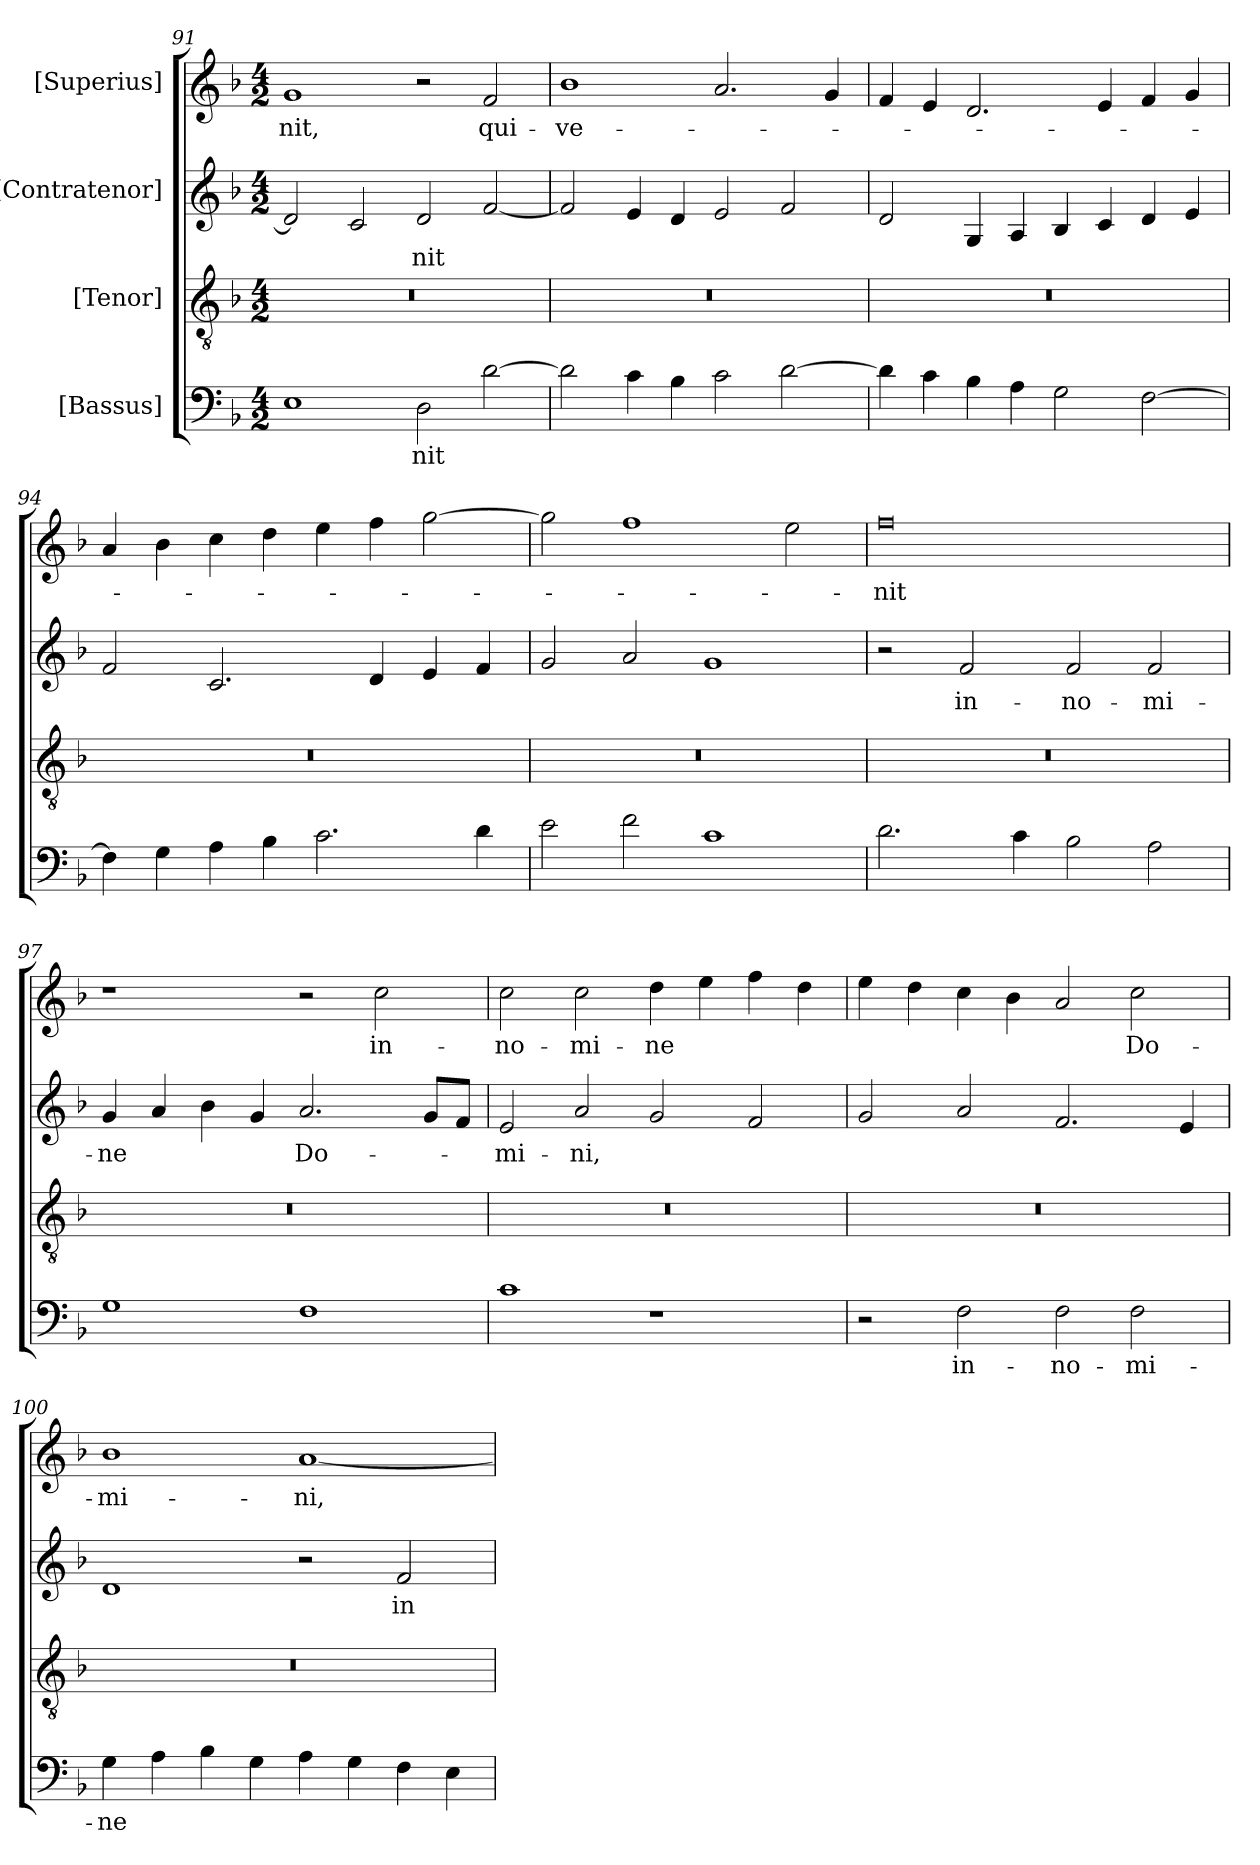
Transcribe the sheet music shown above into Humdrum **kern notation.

**kern	**text	**kern	**kern	**text	**kern	**text
*part4	*part4	*part3	*part2	*part2	*part1	*part1
*staff4	*staff4	*staff3	*staff2	*staff2	*staff1	*staff1
*I"[Bassus]	*	*I"[Tenor]	*I"[Contratenor]	*	*I"[Superius]	*
*clefF4	*	*clefGv2	*clefG2	*	*clefG2	*
*k[b-]	*	*k[b-]	*k[b-]	*	*k[b-]	*
*M4/2	*	*M4/2	*M4/2	*	*M4/2	*
=91	=91	=91	=91	=91	=91	=91
1E\	.	0r	2d/]	.	1g/	-nit,
.	.	.	2c/	.	.	.
2D\	-nit	.	2d/	-nit	2r	.
[2d\	.	.	[2f/	.	2f/	qui-
=92	=92	=92	=92	=92	=92	=92
2d\]	.	0r	2f/]	.	1b-\	ve-
4c\	.	.	4e/	.	.	.
4B-\	.	.	4d/	.	.	.
2c\	.	.	2e/	.	2.a/	.
[2d\	.	.	2f/	.	.	.
.	.	.	.	.	4g/	.
=93	=93	=93	=93	=93	=93	=93
4d\]	.	0r	2d/	.	4f/	.
4c\	.	.	.	.	4e/	.
4B-\	.	.	4G/	.	2.d/	.
4A\	.	.	4A/	.	.	.
2G\	.	.	4B-/	.	.	.
.	.	.	4c/	.	4e/	.
[2F\	.	.	4d/	.	4f/	.
.	.	.	4e/	.	4g/	.
=94	=94	=94	=94	=94	=94	=94
4F\]	.	0r	2f/	.	4a/	.
4G\	.	.	.	.	4b-\	.
4A\	.	.	2.c/	.	4cc\	.
4B-\	.	.	.	.	4dd\	.
2.c\	.	.	.	.	4ee\	.
.	.	.	4d/	.	4ff\	.
.	.	.	4e/	.	[2gg\	.
4d\	.	.	4f/	.	.	.
=95	=95	=95	=95	=95	=95	=95
2e\	.	0r	2g/	.	2gg\]	.
2f\	.	.	2a/	.	1ff\	.
1c\	.	.	1g/	.	.	.
.	.	.	.	.	2ee\	.
=96	=96	=96	=96	=96	=96	=96
2.d\	.	0r	2r	.	0ff\	-nit
.	.	.	2f/	in-	.	.
4c\	.	.	.	.	.	.
2B-\	.	.	2f/	no-	.	.
2A\	.	.	2f/	-mi-	.	.
=97	=97	=97	=97	=97	=97	=97
1G\	.	0r	4g/	-ne	1r	.
.	.	.	4a/	.	.	.
.	.	.	4b-\	.	.	.
.	.	.	4g/	.	.	.
1F\	.	.	2.a/	Do-	2r	.
.	.	.	.	.	2cc\	in-
.	.	.	8g/L	.	.	.
.	.	.	8f/J	.	.	.
=98	=98	=98	=98	=98	=98	=98
1c\	.	0r	2e/	-mi-	2cc\	no-
.	.	.	2a/	-ni,	2cc\	-mi-
1r	.	.	2g/	.	4dd\	-ne
.	.	.	.	.	4ee\	.
.	.	.	2f/	.	4ff\	.
.	.	.	.	.	4dd\	.
=99	=99	=99	=99	=99	=99	=99
2r	.	0r	2g/	.	4ee\	.
.	.	.	.	.	4dd\	.
2F\	in-	.	2a/	.	4cc\	.
.	.	.	.	.	4b-\	.
2F\	no-	.	2.f/	.	2a/	.
2F\	-mi-	.	.	.	2cc\	Do-
.	.	.	4e/	.	.	.
=100	=100	=100	=100	=100	=100	=100
4G\	-ne	0r	1d/	.	1b-\	-mi-
4A\	.	.	.	.	.	.
4B-\	.	.	.	.	.	.
4G\	.	.	.	.	.	.
4A\	.	.	2r	.	[1a/	-ni,
4G\	.	.	.	.	.	.
4F\	.	.	2f/	in-	.	.
4E\	.	.	.	.	.	.
=	=	=	=	=	=	=
*-	*-	*-	*-	*-	*-	*-
